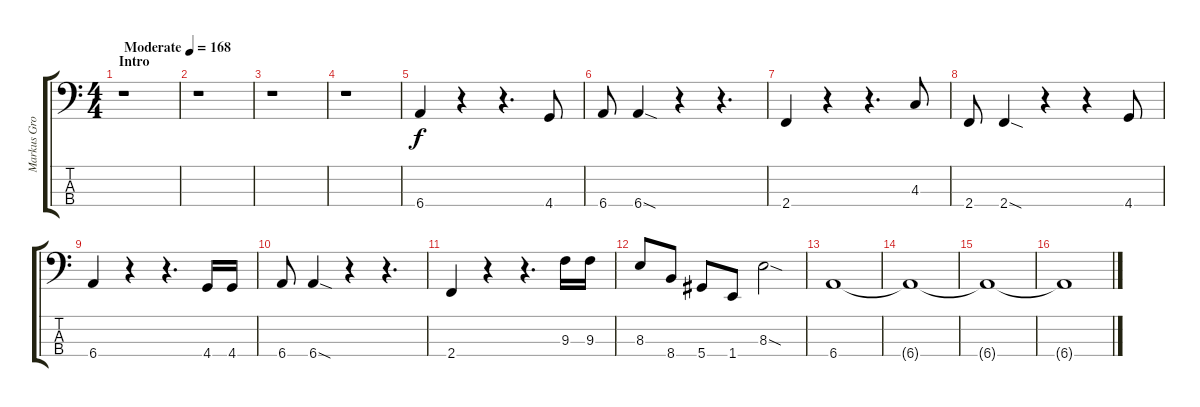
\track ("Markus Grosskopf" "Markus Gro") {instrument slapbass2}
\staff {score tabs}
\tuning (Gb2 Db2 Ab1 Eb1) {hide}
\ts (4 4)
\section ("" "Intro")
\tempo (168 "Moderate")
\clef f4
\ks c
r.1{dy f instrument slapbass2} |
r.1 |
r.1 |
r.1 |
6.4.4 r.4 r.4{d} 4.4.8 |
6.4.8 6.4{sod}.4 r.4 r.4{d} |
2.4.4 r.4 r.4{d} 4.3.8 |
2.4.8 2.4{sod}.4 r.4 r.4 4.4.8 |
6.4.4 r.4 r.4{d} 4.4.16 4.4.16 |
6.4.8 6.4{sod}.4 r.4 r.4{d} |
2.4.4 r.4 r.4{d} 9.3.16 9.3.16 |
8.3.8 8.4.8 5.4.8 1.4.8 8.3{sod}.2 |
6.4.1 |
6.4{t}.1 |
6.4{t}.1 |
6.4{t}.1
